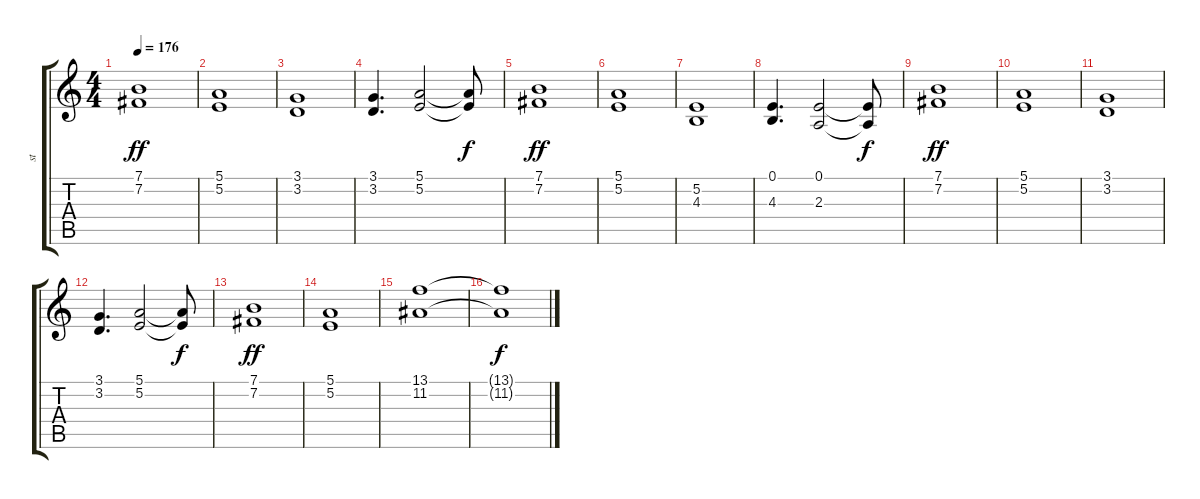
\track ("st" "st") {instrument violin}
\staff {score tabs}
\tuning (E4 B3 G3 D3 A2 E2) {hide}
\ts (4 4)
\tempo 176
\clef g2
\ks c
(7.1 7.2).1{dy ff} |
(5.1 5.2).1 |
(3.1 3.2).1 |
(3.1 3.2).4{d} (5.1 5.2).2 (5.1{t} 5.2{t}).8{dy f} |
(7.1 7.2).1{dy ff} |
(5.1 5.2).1 |
(5.2 4.3).1 |
(0.1 4.3).4{d} (0.1 2.3).2 (0.1{t} 2.3{t}).8{dy f} |
(7.1 7.2).1{dy ff} |
(5.1 5.2).1 |
(3.1 3.2).1 |
(3.1 3.2).4{d} (5.1 5.2).2 (5.1{t} 5.2{t}).8{dy f} |
(7.1 7.2).1{dy ff} |
(5.1 5.2).1 |
(13.1 11.2).1 |
(13.1{t} 11.2{t}).1{dy f}
